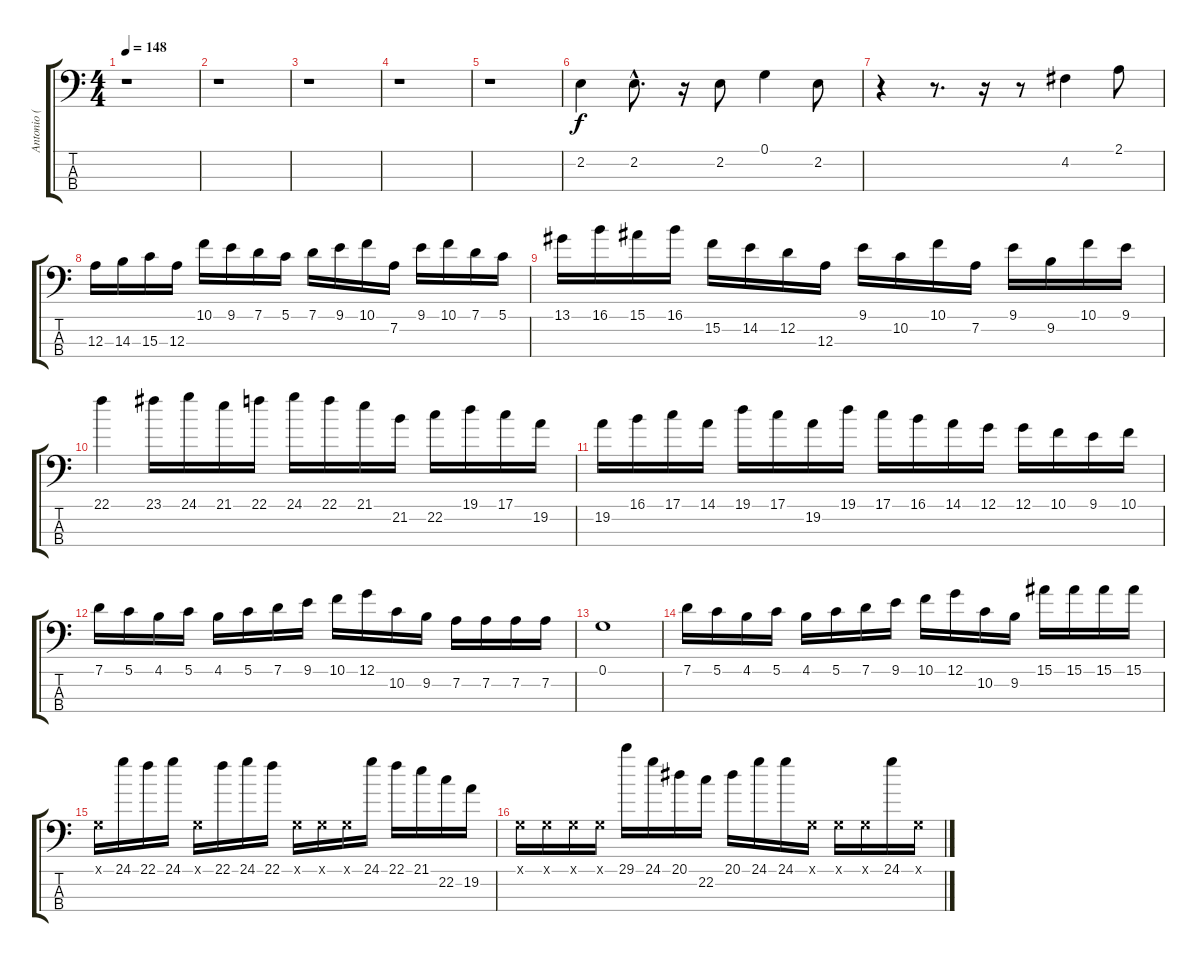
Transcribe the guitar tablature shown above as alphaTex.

\track ("Antonio ( Nagar )" "Antonio ( ") {instrument electricbasspick}
\staff {score tabs}
\tuning (G2 D2 A1 E1) {hide}
\ts (4 4)
\tempo 148
\clef f4
\ks c
r.1{dy f} |
r.1 |
r.1 |
r.1 |
r.1 |
2.2.4 2.2{hac}.8{d} r.16 2.2.8 0.1.4 2.2.8 |
r.4 r.8{d} r.16 r.8 4.2.4 2.1.8 |
12.3.16 14.3.16 15.3.16 12.3.16 10.1.16 9.1.16 7.1.16 5.1.16 7.1.16 9.1.16 10.1.16 7.2.16 9.1.16 10.1.16 7.1.16 5.1.16 |
13.1.16 16.1.16 15.1.16 16.1.16 15.2.16 14.2.16 12.2.16 12.3.16 9.1.16 10.2.16 10.1.16 7.2.16 9.1.16 9.2.16 10.1.16 9.1.16 |
22.1.4 23.1.16 24.1.16 21.1.16 22.1.16 24.1.16 22.1.16 21.1.16 21.2.16 22.2.16 19.1.16 17.1.16 19.2.16 |
19.2.16 16.1.16 17.1.16 14.1.16 19.1.16 17.1.16 19.2.16 19.1.16 17.1.16 16.1.16 14.1.16 12.1.16 12.1.16 10.1.16 9.1.16 10.1.16 |
7.1.16 5.1.16 4.1.16 5.1.16 4.1.16 5.1.16 7.1.16 9.1.16 10.1.16 12.1.16 10.2.16 9.2.16 7.2.16 7.2.16 7.2.16 7.2.16 |
0.1.1 |
7.1.16 5.1.16 4.1.16 5.1.16 4.1.16 5.1.16 7.1.16 9.1.16 10.1.16 12.1.16 10.2.16 9.2.16 15.1.16 15.1.16 15.1.16 15.1.16 |
0.1{x}.16 24.1.16 22.1.16 24.1.16 0.1{x}.16 22.1.16 24.1.16 22.1.16 0.1{x}.16 0.1{x}.16 0.1{x}.16 24.1.16 22.1.16 21.1.16 22.2.16 19.2.16 |
0.1{x}.16 0.1{x}.16 0.1{x}.16 0.1{x}.16 29.1.16 24.1.16 20.1.16 22.2.16 20.1.16 24.1.16 24.1.16 0.1{x}.16 0.1{x}.16 0.1{x}.16 24.1.16 0.1{x}.16
